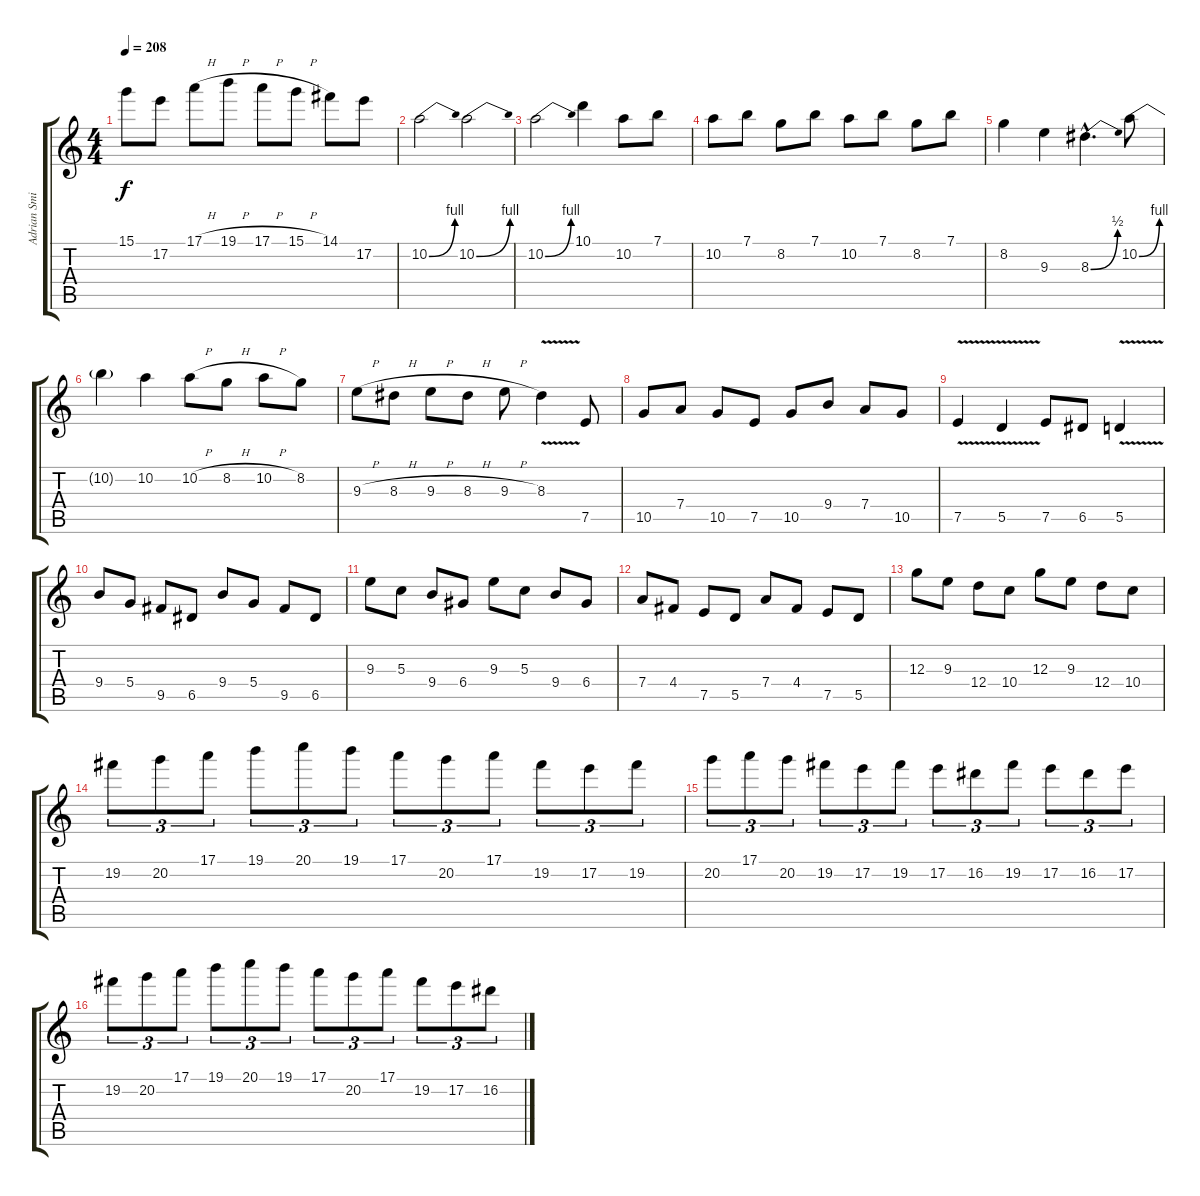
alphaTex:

\track ("Adrian Smith" "Adrian Smi") {instrument distortionguitar}
\staff {score tabs}
\tuning (E4 B3 G3 D3 A2 E2) {hide}
\ts (4 4)
\tempo 208
\clef g2
\ks c
15.1.8{dy f} 17.2.8 17.1{h}.8 19.1{h}.8 17.1{h}.8 15.1{h}.8 14.1.8 17.2.8 |
10.2{be (bend 0 0 60 4)}.2 10.2{be (bend 0 0 60 4)}.2 |
10.2{be (bend 0 0 60 4)}.2 10.1.4 10.2.8 7.1.8 |
10.2.8 7.1.8 8.2.8 7.1.8 10.2.8 7.1.8 8.2.8 7.1.8 |
8.2.4 9.3.4 8.3{be (bend 0 0 60 2) hac}.4{d} 10.2{be (bend 0 0 60 4)}.8 |
10.2{t}.4 10.2.4 10.2{h}.8 8.2{h}.8 10.2{h}.8 8.2.8 |
9.3{h}.8 8.3{h}.8 9.3{h}.8 8.3{h}.8 9.3{h}.8 8.3{v}.4 7.5.8 |
10.5.8 7.4.8 10.5.8 7.5.8 10.5.8 9.4.8 7.4.8 10.5.8 |
7.5{v}.4 5.5{v}.4 7.5.8 6.5.8 5.5{v}.4 |
9.4.8 5.4.8 9.5.8 6.5.8 9.4.8 5.4.8 9.5.8 6.5.8 |
9.3.8 5.3.8 9.4.8 6.4.8 9.3.8 5.3.8 9.4.8 6.4.8 |
7.4.8 4.4.8 7.5.8 5.5.8 7.4.8 4.4.8 7.5.8 5.5.8 |
12.3.8 9.3.8 12.4.8 10.4.8 12.3.8 9.3.8 12.4.8 10.4.8 |
19.2.8{tu (3 2)} 20.2.8{tu (3 2)} 17.1.8{tu (3 2)} 19.1.8{tu (3 2)} 20.1.8{tu (3 2)} 19.1.8{tu (3 2)} 17.1.8{tu (3 2)} 20.2.8{tu (3 2)} 17.1.8{tu (3 2)} 19.2.8{tu (3 2)} 17.2.8{tu (3 2)} 19.2.8{tu (3 2)} |
20.2.8{tu (3 2)} 17.1.8{tu (3 2)} 20.2.8{tu (3 2)} 19.2.8{tu (3 2)} 17.2.8{tu (3 2)} 19.2.8{tu (3 2)} 17.2.8{tu (3 2)} 16.2.8{tu (3 2)} 19.2.8{tu (3 2)} 17.2.8{tu (3 2)} 16.2.8{tu (3 2)} 17.2.8{tu (3 2)} |
19.2.8{tu (3 2)} 20.2.8{tu (3 2)} 17.1.8{tu (3 2)} 19.1.8{tu (3 2)} 20.1.8{tu (3 2)} 19.1.8{tu (3 2)} 17.1.8{tu (3 2)} 20.2.8{tu (3 2)} 17.1.8{tu (3 2)} 19.2.8{tu (3 2)} 17.2.8{tu (3 2)} 16.2.8{tu (3 2)}
